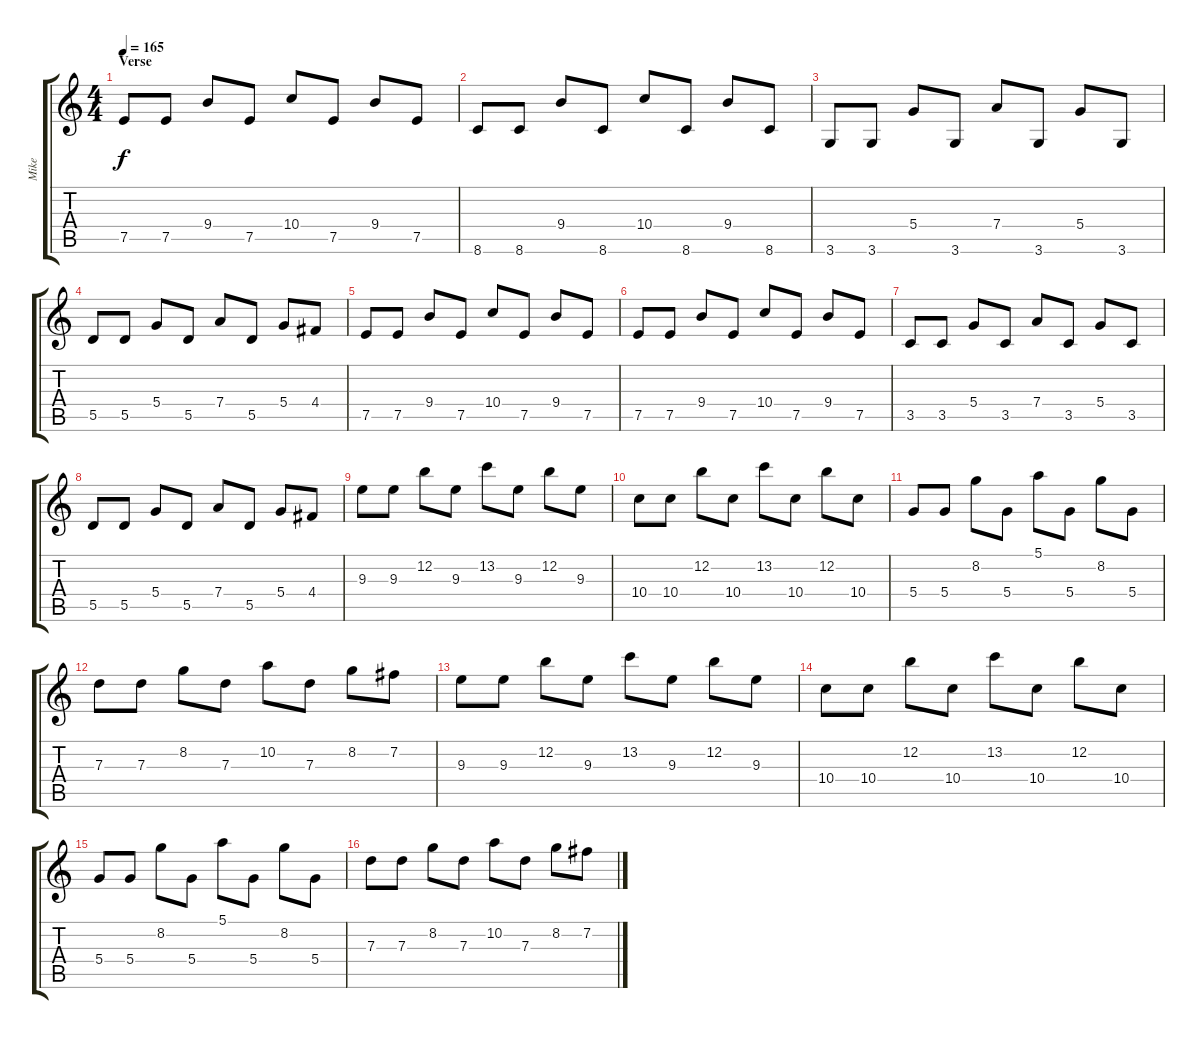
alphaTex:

\track ("Mike" "Mike") {instrument acousticguitarsteel}
\staff {score tabs}
\tuning (E4 B3 G3 D3 A2 E2) {hide}
\ts (4 4)
\section ("" "Verse")
\tempo 165
\clef g2
\ks c
7.5.8{dy f instrument distortionguitar} 7.5.8 9.4.8 7.5.8 10.4.8 7.5.8 9.4.8 7.5.8 |
8.6.8 8.6.8 9.4.8 8.6.8 10.4.8 8.6.8 9.4.8 8.6.8 |
3.6.8 3.6.8 5.4.8 3.6.8 7.4.8 3.6.8 5.4.8 3.6.8 |
5.5.8 5.5.8 5.4.8 5.5.8 7.4.8 5.5.8 5.4.8 4.4.8 |
7.5.8 7.5.8 9.4.8 7.5.8 10.4.8 7.5.8 9.4.8 7.5.8 |
7.5.8 7.5.8 9.4.8 7.5.8 10.4.8 7.5.8 9.4.8 7.5.8 |
3.5.8 3.5.8 5.4.8 3.5.8 7.4.8 3.5.8 5.4.8 3.5.8 |
5.5.8 5.5.8 5.4.8 5.5.8 7.4.8 5.5.8 5.4.8 4.4.8 |
9.3.8 9.3.8 12.2.8 9.3.8 13.2.8 9.3.8 12.2.8 9.3.8 |
10.4.8 10.4.8 12.2.8 10.4.8 13.2.8 10.4.8 12.2.8 10.4.8 |
5.4.8 5.4.8 8.2.8 5.4.8 5.1.8 5.4.8 8.2.8 5.4.8 |
7.3.8 7.3.8 8.2.8 7.3.8 10.2.8 7.3.8 8.2.8 7.2.8 |
9.3.8 9.3.8 12.2.8 9.3.8 13.2.8 9.3.8 12.2.8 9.3.8 |
10.4.8 10.4.8 12.2.8 10.4.8 13.2.8 10.4.8 12.2.8 10.4.8 |
5.4.8 5.4.8 8.2.8 5.4.8 5.1.8 5.4.8 8.2.8 5.4.8 |
7.3.8 7.3.8 8.2.8 7.3.8 10.2.8 7.3.8 8.2.8 7.2.8
